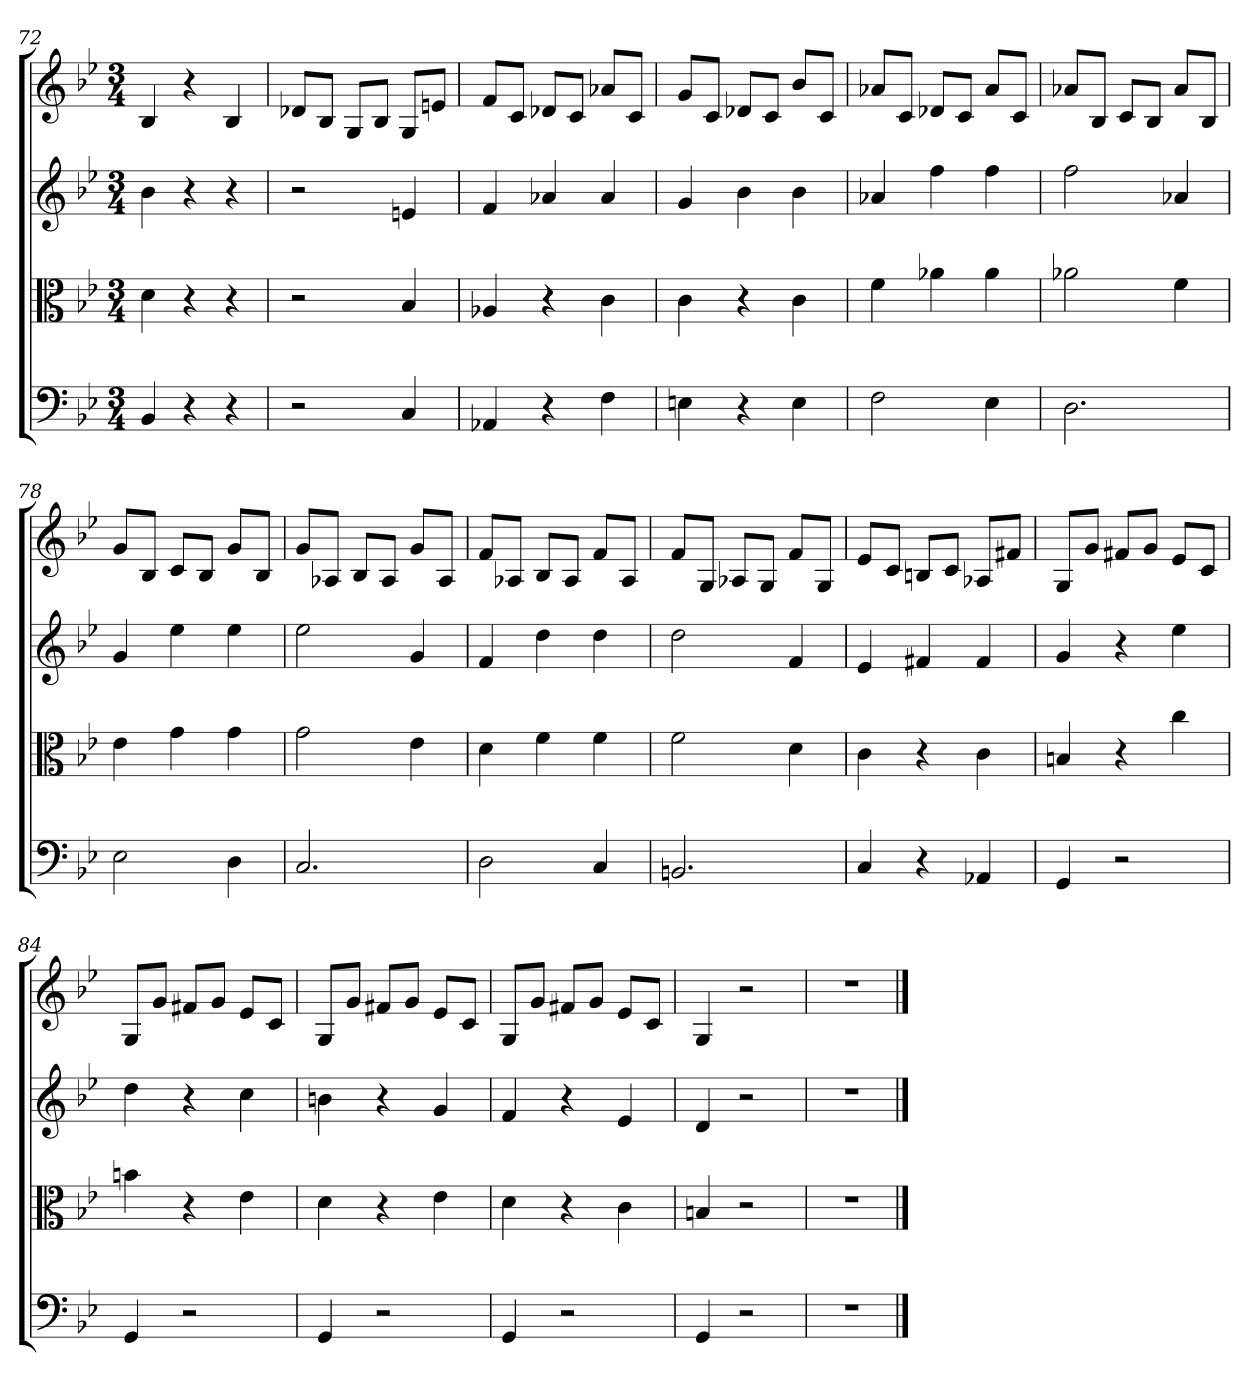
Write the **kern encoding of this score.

**kern	**kern	**kern	**kern
*part4	*part3	*part2	*part1
*staff4	*staff3	*staff2	*staff1
*clefF4	*clefC3	*	*
*k[b-e-]	*k[b-e-]	*k[b-e-]	*k[b-e-]
*g:	*g:	*g:	*g:
*M3/4	*M3/4	*M3/4	*M3/4
=72	=72	=72	=72
4BB-	4d	4b-	4B-
4r	4r	4r	4r
4r	4r	4r	4B-
=73	=73	=73	=73
2r	2r	2r	8d-XL
.	.	.	8B-J
.	.	.	8GL
.	.	.	8B-J
4C	4B-	4en	8GL
.	.	.	8enJ
=74	=74	=74	=74
4AA-X	4A-X	4f	8fL
.	.	.	8cJ
4r	4r	4a-X	8d-XL
.	.	.	8cJ
4F	4c	4a-	8a-XL
.	.	.	8cJ
=75	=75	=75	=75
4En	4c	4g	8gL
.	.	.	8cJ
4r	4r	4b-	8d-XL
.	.	.	8cJ
4E	4c	4b-	8b-L
.	.	.	8cJ
=76	=76	=76	=76
2F	4f	4a-X	8a-XL
.	.	.	8cJ
.	4a-X	4ff	8d-XL
.	.	.	8cJ
4E-	4a-	4ff	8a-L
.	.	.	8cJ
=77	=77	=77	=77
2.D	2a-X	2ff	8a-XL
.	.	.	8B-J
.	.	.	8cL
.	.	.	8B-J
.	4f	4a-X	8a-L
.	.	.	8B-J
=78	=78	=78	=78
2E-	4e-	4g	8gL
.	.	.	8B-J
.	4g	4ee-	8cL
.	.	.	8B-J
4D	4g	4ee-	8gL
.	.	.	8B-J
=79	=79	=79	=79
2.C	2g	2ee-	8gL
.	.	.	8A-XJ
.	.	.	8B-L
.	.	.	8A-J
.	4e-	4g	8gL
.	.	.	8A-J
=80	=80	=80	=80
2D	4d	4f	8fL
.	.	.	8A-XJ
.	4f	4dd	8B-L
.	.	.	8A-J
4C	4f	4dd	8fL
.	.	.	8A-J
=81	=81	=81	=81
2.BBn	2f	2dd	8fL
.	.	.	8GJ
.	.	.	8A-XL
.	.	.	8GJ
.	4d	4f	8fL
.	.	.	8GJ
=82	=82	=82	=82
4C	4c	4e-	8e-L
.	.	.	8cJ
4r	4r	4f#X	8BnL
.	.	.	8cJ
4AA-X	4c	4f#	8A-XL
.	.	.	8f#XJ
=83	=83	=83	=83
4GG	4Bn	4g	8GL
.	.	.	8gJ
2r	4r	4r	8f#XL
.	.	.	8gJ
.	4cc	4ee-	8e-L
.	.	.	8cJ
=84	=84	=84	=84
4GG	4bn	4dd	8GL
.	.	.	8gJ
2r	4r	4r	8f#XL
.	.	.	8gJ
.	4e-	4cc	8e-L
.	.	.	8cJ
=85	=85	=85	=85
4GG	4d	4bn	8GL
.	.	.	8gJ
2r	4r	4r	8f#XL
.	.	.	8gJ
.	4e-	4g	8e-L
.	.	.	8cJ
=86	=86	=86	=86
4GG	4d	4f	8GL
.	.	.	8gJ
2r	4r	4r	8f#XL
.	.	.	8gJ
.	4c	4e-	8e-L
.	.	.	8cJ
=87	=87	=87	=87
4GG	4Bn	4d	4G
2r	2r	2r	2r
=88	=88	=88	=88
2.r	2.r	2.r	2.r
==	==	==	==
*-	*-	*-	*-
